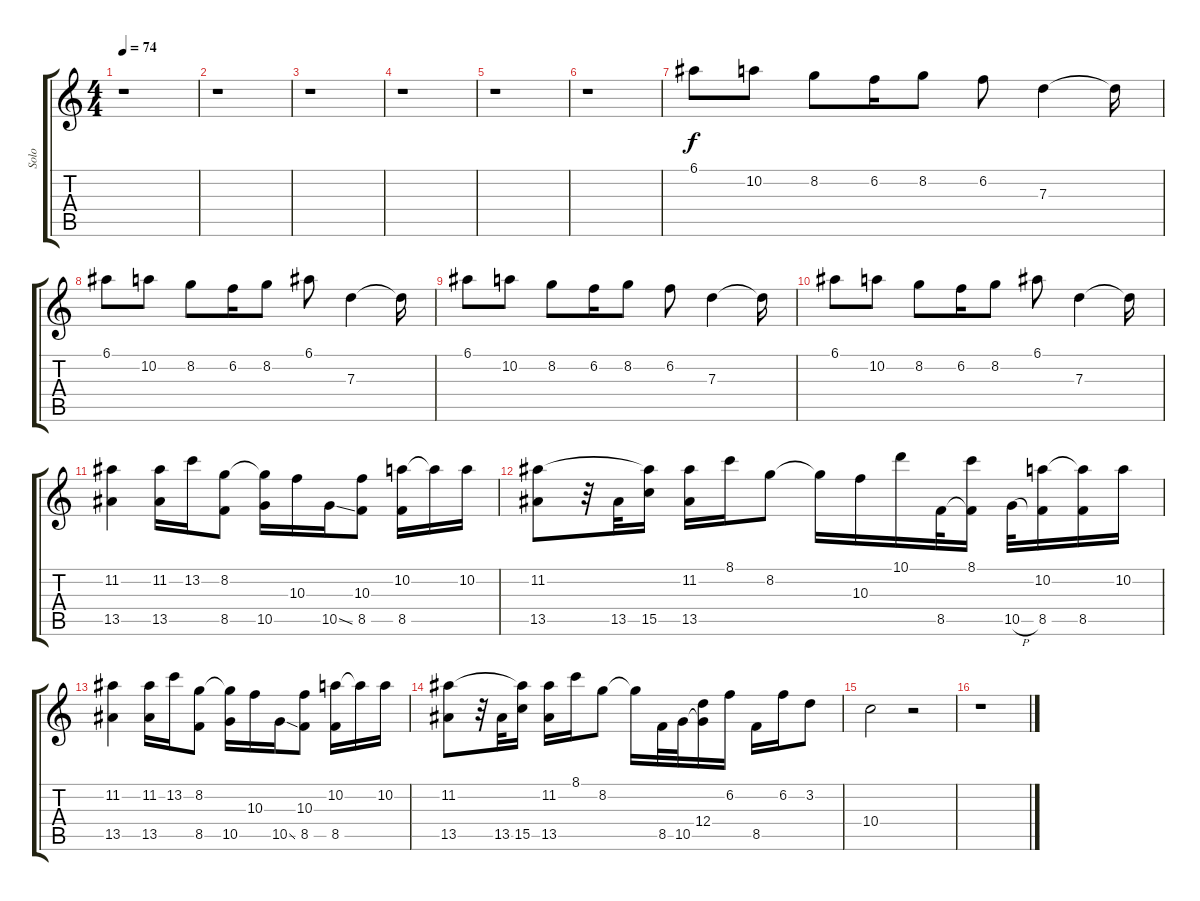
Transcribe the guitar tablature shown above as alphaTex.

\track ("Solo" "Solo") {instrument banjo}
\staff {score tabs}
\tuning (E4 B3 G3 D3 A2 E2) {hide}
\displaytranspose 12
\ts (4 4)
\tempo 74
\clef g2
\ks c
r.1{dy f} |
r.1 |
r.1 |
r.1 |
r.1 |
r.1 |
6.1.8 10.2.8 8.2.8 6.2.16 8.2.8 6.2.8 7.3.4 7.3{t}.16 |
6.1.8 10.2.8 8.2.8 6.2.16 8.2.8 6.1.8 7.3.4 7.3{t}.16 |
6.1.8 10.2.8 8.2.8 6.2.16 8.2.8 6.2.8 7.3.4 7.3{t}.16 |
6.1.8 10.2.8 8.2.8 6.2.16 8.2.8 6.1.8 7.3.4 7.3{t}.16 |
(11.2 13.5).4 (11.2 13.5).16 13.2.16 (8.2 8.5).8 (8.2{t} 10.5).16 10.3.16 10.5{ss}.16 (10.3 8.5).8 (10.2 8.5).16 10.2{t}.16 10.2.16 |
(11.2 13.5).8 r.32 13.5.32 (11.2{t} 15.5).16 (11.2 13.5).16 8.1.16 8.2.8 8.2{t}.16 10.3.16 10.1.16 8.5.32 (8.1 8.5{t}).16 10.5{h}.32 (10.2 8.5).16 (10.2{t} 8.5).16 10.2.16 |
(11.2 13.5).4 (11.2 13.5).16 13.2.16 (8.2 8.5).8 (8.2{t} 10.5).16 10.3.16 10.5{ss}.16 (10.3 8.5).8 (10.2 8.5).16 10.2{t}.16 10.2.16 |
(11.2 13.5).8 r.32 13.5.32 (11.2{t} 15.5).16 (11.2 13.5).16 8.1.16 8.2.8 8.2{t}.16 8.5.32 10.5.32 (12.4 10.5{t}).16 6.2.16 8.5.16 6.2.16 3.2.8 |
10.4.2 r.2 |
r.1
